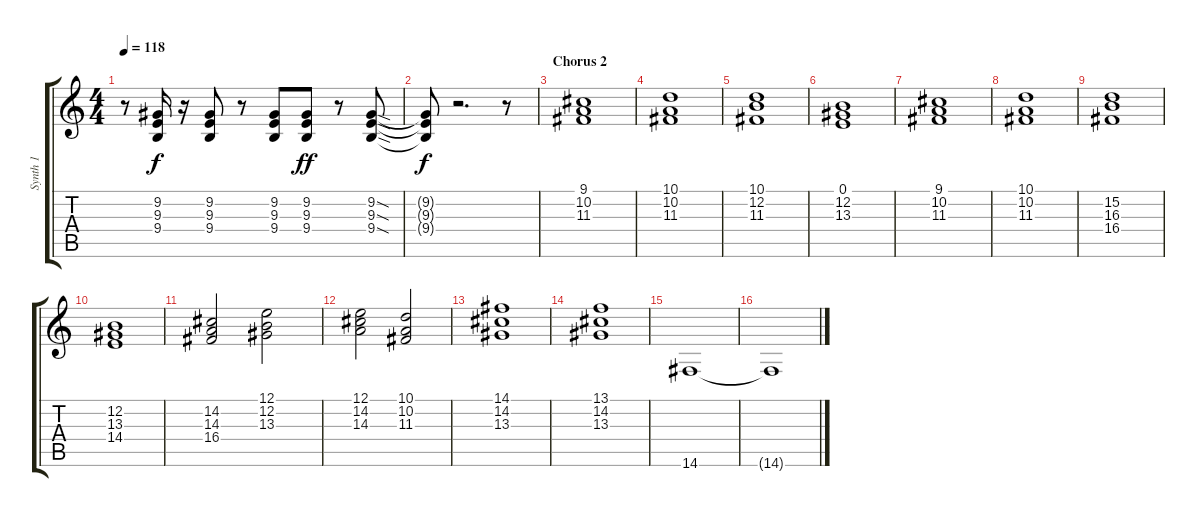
\track ("Synth 1" "Synth 1") {instrument synthstrings1}
\staff {score tabs}
\tuning (E4 B3 G3 D3 A2 E2) {hide}
\ts (4 4)
\tempo 118
\clef g2
\ks c
r.8{dy mf} (9.2 9.3 9.4).16{dy f} r.16 (9.2 9.3 9.4).8 r.8 (9.2 9.3 9.4).8 (9.2 9.3 9.4).8{dy ff} r.8 (9.2{sod} 9.3{sod} 9.4{sod}).8 |
(9.2{t} 9.3{t} 9.4{t}).8{dy f} r.2{d} r.8 |
\section ("" "Chorus 2")
(9.1 10.2 11.3).1 |
(10.1 10.2 11.3).1 |
(10.1 12.2 11.3).1 |
(0.1 12.2 13.3).1 |
(9.1 10.2 11.3).1 |
(10.1 10.2 11.3).1 |
(15.2 16.3 16.4).1 |
(12.2 13.3 14.4).1 |
(14.2 14.3 16.4).2 (12.1 12.2 13.3).2 |
(12.1 14.2 14.3).2 (10.1 10.2 11.3).2 |
(14.1 14.2 13.3).1 |
(13.1 14.2 13.3).1 |
14.6.1 |
14.6{t}.1
